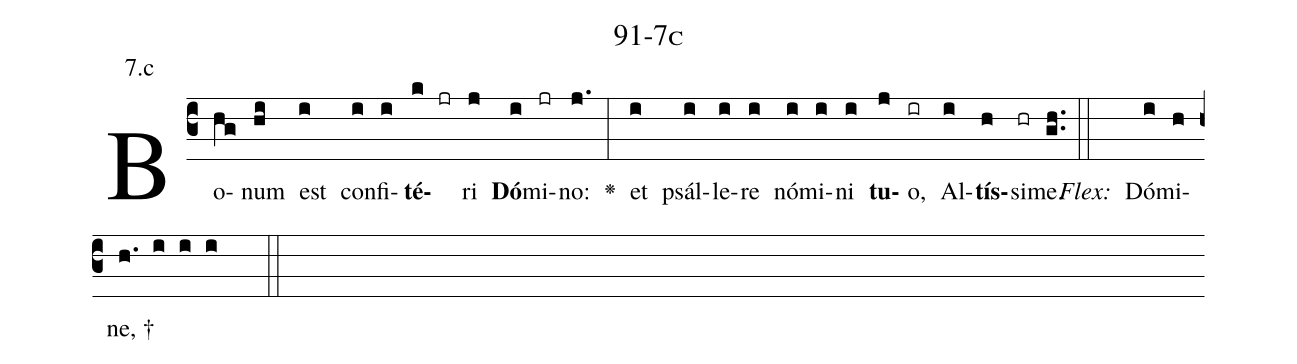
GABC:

name: 91-7c;
annotation: 7.c;
%%
(c3)Bo(hg)num(hi) est(i) con(i)fi(i)<b>té</b>(k jr)ri(j) <b>Dó</b>(i)mi(jr)no:(j.) <v>\greheightstar</v>(:) et(i) psál(i)le(i)re(i) nó(i)mi(i)ni(i) <b>tu</b>(j)o,(ir) Al(i)<b>tís</b>(h)si(hr)me.(gh..) (::)
<i>Flex:</i>()  Dó(i)mi(h)ne, †(h. i i i  ::)

%E(i) u(i) o(j) u(i) a(h) e.(gh..) (::)
